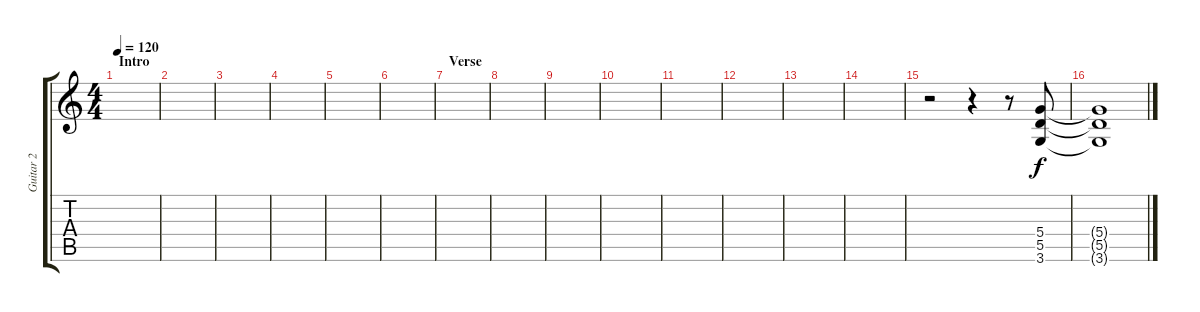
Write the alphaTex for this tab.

\track ("Guitar 2" "Guitar 2") {instrument acousticguitarsteel}
\staff {score tabs}
\tuning (E4 B3 G3 D3 A2 E2) {hide}
\ts (4 4)
\section ("" "Intro")
\tempo 120
\clef g2
\ks c
|
|
|
|
|
|
\section ("" "Verse")
|
|
|
|
|
|
|
|
r.2 r.4 r.8 (5.4 5.5 3.6).8 |
(5.4{t} 5.5{t} 3.6{t}).1
